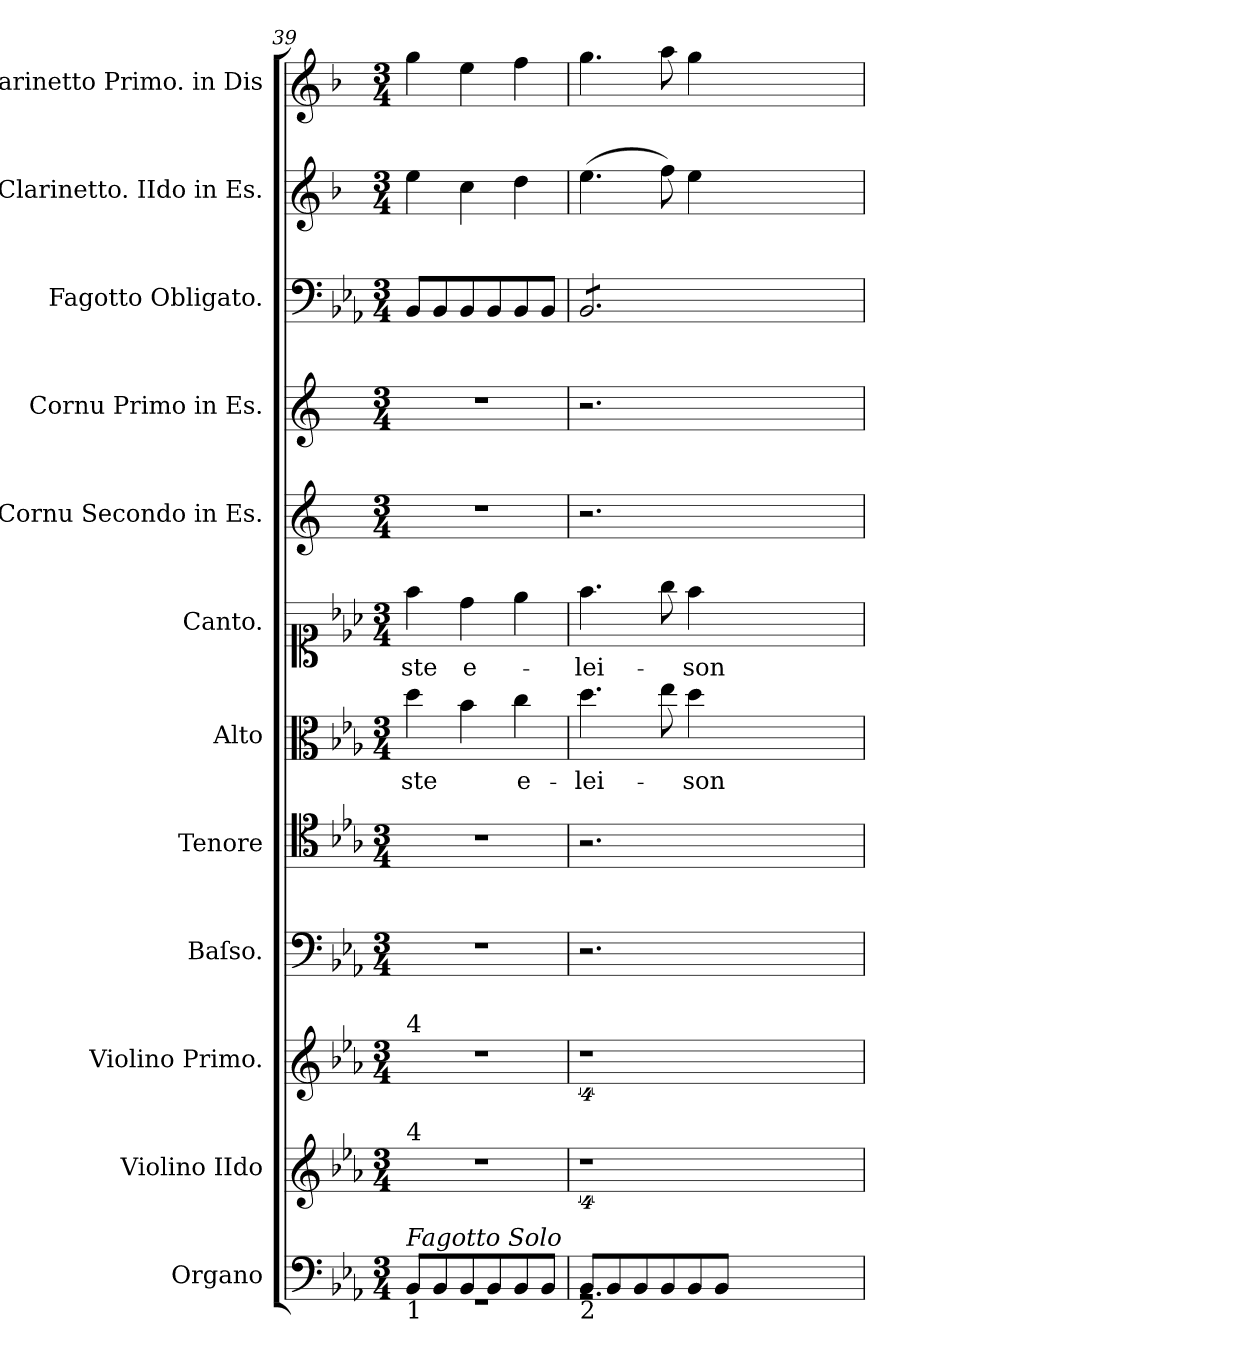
**kern	**dynam	**kern	**kern	**kern	**kern	**kern	**text	**kern	**text	**kern	**kern	**kern	**kern	**kern
*part12	*part12	*part11	*part10	*part9	*part8	*part7	*part7	*part6	*part6	*part5	*part4	*part3	*part2	*part1
*staff12	*staff12	*staff11	*staff10	*staff9	*staff8	*staff7	*staff7	*staff6	*staff6	*staff5	*staff4	*staff3	*staff2	*staff1
*I"Organo	*	*I"Violino IIdo	*I"Violino Primo.	*I"Baſso.	*I"Tenore	*I"Alto	*	*I"Canto.	*	*I"Cornu Secondo in Es.	*I"Cornu Primo in Es.	*I"Fagotto Obligato.	*I"Clarinetto. IIdo in Es.	*I"Clarinetto Primo. in Dis
*I'org	*	*I'vl II	*I'vl I	*I'B	*I'T	*I'A	*	*	*	*I'cor 2 in E♭	*I'cor 1 in E♭	*I'fag	*I'cl 2 in E♭	*I'cl 2 in E♭
*clefF4	*	*clefG2	*clefG2	*clefF4	*clefC4	*clefC3	*	*clefC1	*	*clefG2	*clefG2	*clefF4	*clefG2	*clefG2
*	*	*	*	*	*	*	*	*	*	*ITrd5c9	*ITrd5c9	*	*ITrd1c2	*ITrd1c2
*k[b-e-a-]	*	*k[b-e-a-]	*k[b-e-a-]	*k[b-e-a-]	*k[b-e-a-]	*k[b-e-a-]	*	*k[b-e-a-]	*	*k[b-e-a-]	*k[b-e-a-]	*k[b-e-a-]	*k[b-e-a-]	*k[b-e-a-]
*M3/4	*	*M3/4	*M3/4	*M3/4	*M3/4	*M3/4	*	*M3/4	*	*M3/4	*M3/4	*M3/4	*M3/4	*M3/4
=39	=39	=39	=39	=39	=39	=39	=39	=39	=39	=39	=39	=39	=39	=39
*^	*	*	*	*	*	*	*	*	*	*	*	*	*	*
!	!	!	!	!LO:TX:a:t=4	!	!	!	!	!	!	!	!	!	!	!
!	!	!	!LO:TX:a:t=4	!	!	!	!	!	!	!	!	!	!	!	!
!LO:TX:b:t=1	!	!	!	!	!	!	!	!	!	!	!	!	!	!	!
!LO:TX:a:i:t=Fagotto Solo	!	!	!	!	!	!	!	!	!	!	!	!	!	!	!
!	!	!LO:DY:b:rj	!	!	!	!	!	!	!	!	!	!	!	!	!
8BB-!/L	2.rGG	p&colon;	2.r	2.r	2.r	2.r	4dd\	-ste	4ff\	-ste	2.r	2.r	8BB-/L	4dd\	4ff\
8BB-!/	.	.	.	.	.	.	.	.	.	.	.	.	8BB-/	.	.
8BB-!/	.	.	.	.	.	.	4b-\	.	4dd\	e-	.	.	8BB-/	4b-\	4dd\
8BB-!/	.	.	.	.	.	.	.	.	.	.	.	.	8BB-/	.	.
8BB-!/	.	.	.	.	.	.	4cc\	e-	4ee-\	.	.	.	8BB-/	4cc\	4ee-\
8BB-!/J	.	.	.	.	.	.	.	.	.	.	.	.	8BB-/J	.	.
=40	=40	=40	=40	=40	=40	=40	=40	=40	=40	=40	=40	=40	=40	=40	=40
!LO:TX:b:t=2	!	!	!	!	!	!	!	!	!	!	!	!	!	!	!
*	*	*	*	*	*	*	*	*	*	*	*	*	*tremolo	*	*
8BB-!/L	2.rGG	.	4%9r	4%9r	2.r	2.r	4.dd\	-lei-	4.ff\	-lei-	2.r	2.r	8BB-/L	(4.dd\	4.ff\
8BB-!/	.	.	.	.	.	.	.	.	.	.	.	.	8BB-/	.	.
8BB-!/	.	.	.	.	.	.	.	.	.	.	.	.	8BB-/	.	.
8BB-!/	.	.	.	.	.	.	8ee-\	.	8gg\	.	.	.	8BB-/	8ee-\)	8gg\
8BB-!/	.	.	.	.	.	.	4dd\	-son	4ff\	-son	.	.	8BB-/	4dd\	4ff\
8BB-!/J	.	.	.	.	.	.	.	.	.	.	.	.	8BB-/J	.	.
*	*	*	*	*	*	*	*	*	*	*	*	*	*Xtremolo	*	*
1.ryy	1.ryy	.	.	.	1.ryy	1.ryy	1.ryy	.	1.ryy	.	1.ryy	1.ryy	1.ryy	1.ryy	1.ryy
*v	*v	*	*	*	*	*	*	*	*	*	*	*	*	*	*
=	=	=	=	=	=	=	=	=	=	=	=	=	=	=
*-	*-	*-	*-	*-	*-	*-	*-	*-	*-	*-	*-	*-	*-	*-
